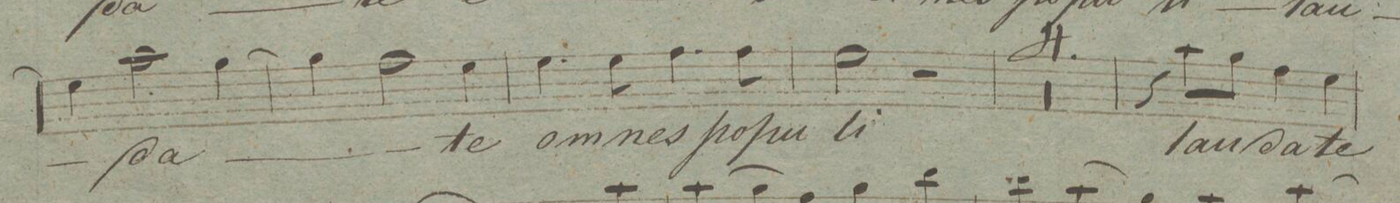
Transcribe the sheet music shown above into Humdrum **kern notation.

**kern	**text	**dynam
*I"Canto.	*	*
*clefC1	*	*
*k[b-]	*	*
*met(c|)	*	*
*M2/2	*	*
4cc\]	.	.
2ff\	-da-	.
[4ee\	.	.
=15	=15	=15
4ee\]	.	.
2dd\	.	.
4cc\	-te	.
=16	=16	=16
4.cc\	om-	.
8cc\	-nes	.
4.dd\	po-	.
8dd\	-pu-	.
=17	=17	=17
2cc\	-li	.
2r	.	.
=18	=18	=18
00r	.	.
=19	=19	=19
=20	=20	=20
=21	=21	=21
=22	=22	=22
4r	.	.
8ff\L	lau-	.
8ee\J	.	.
4dd\	-da-	.
4cc\	-te	.
=23	=23	=23
*-	*-	*-
